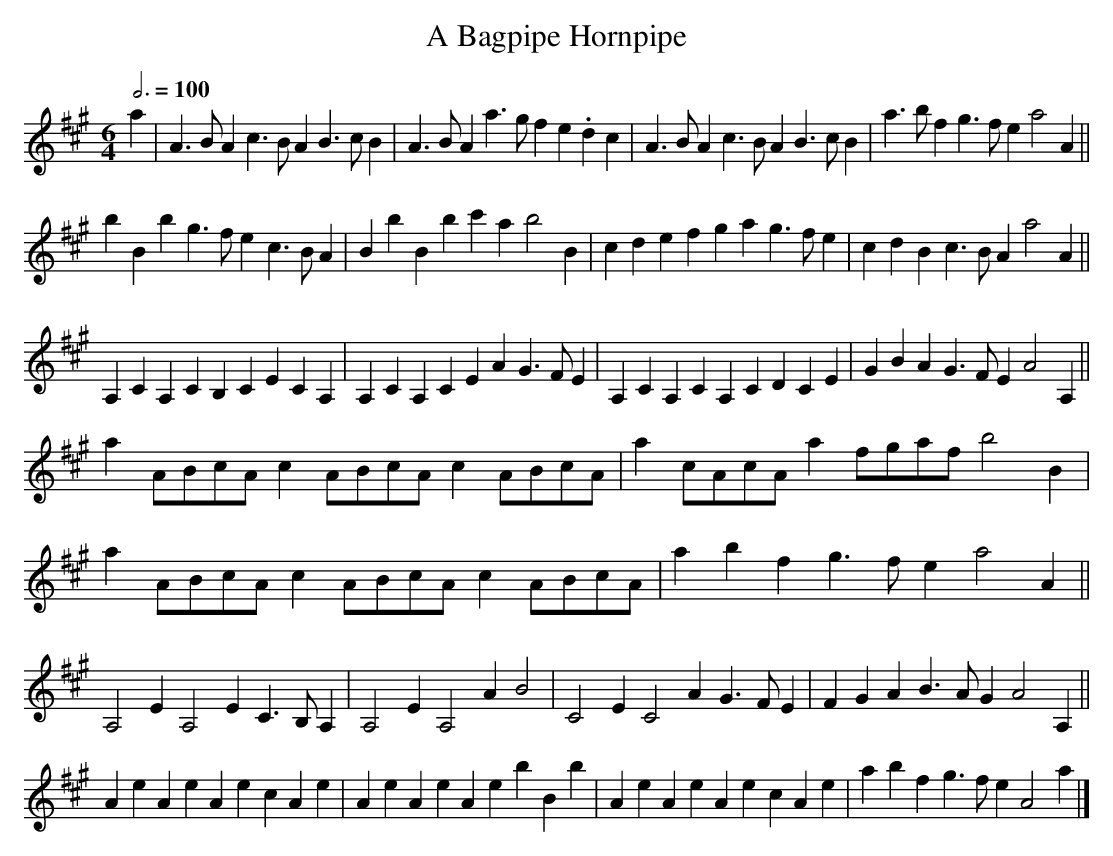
X:1
T:Bagpipe Hornpipe, A
M:6/4
L:1/4
Q:3/4=100
K:A
a|A>BAc>BAB>cB|A>BAa>gfe.dc|A>BAc>BAB>cB|a>bfg>fea2A||
bBbg>fec>BA|BbBbc'ab2B|cdefgag>fe|cdBc>BAa2A||
A,CA,CB,CECA,|A,CA,CEAG>FE|A,CA,CA,CDCE|GBAG>FEA2A,||
aA/B/c/A/ cA/B/c/A/ cA/B/c/A/|ac/A/c/A/af/g/a/f/b2B|
aA/B/c/A/ cA/B/c/A/cA/B/c/A/|abfg>fea2A||
A,2EA,2EC>B,A,|A,2EA,2AB2|C2EC2AG>FE|FGAB>AGA2A,||
AeAeAecAe|AeAeAebBb|AeAeAecAe|abfg>feA2a|]
